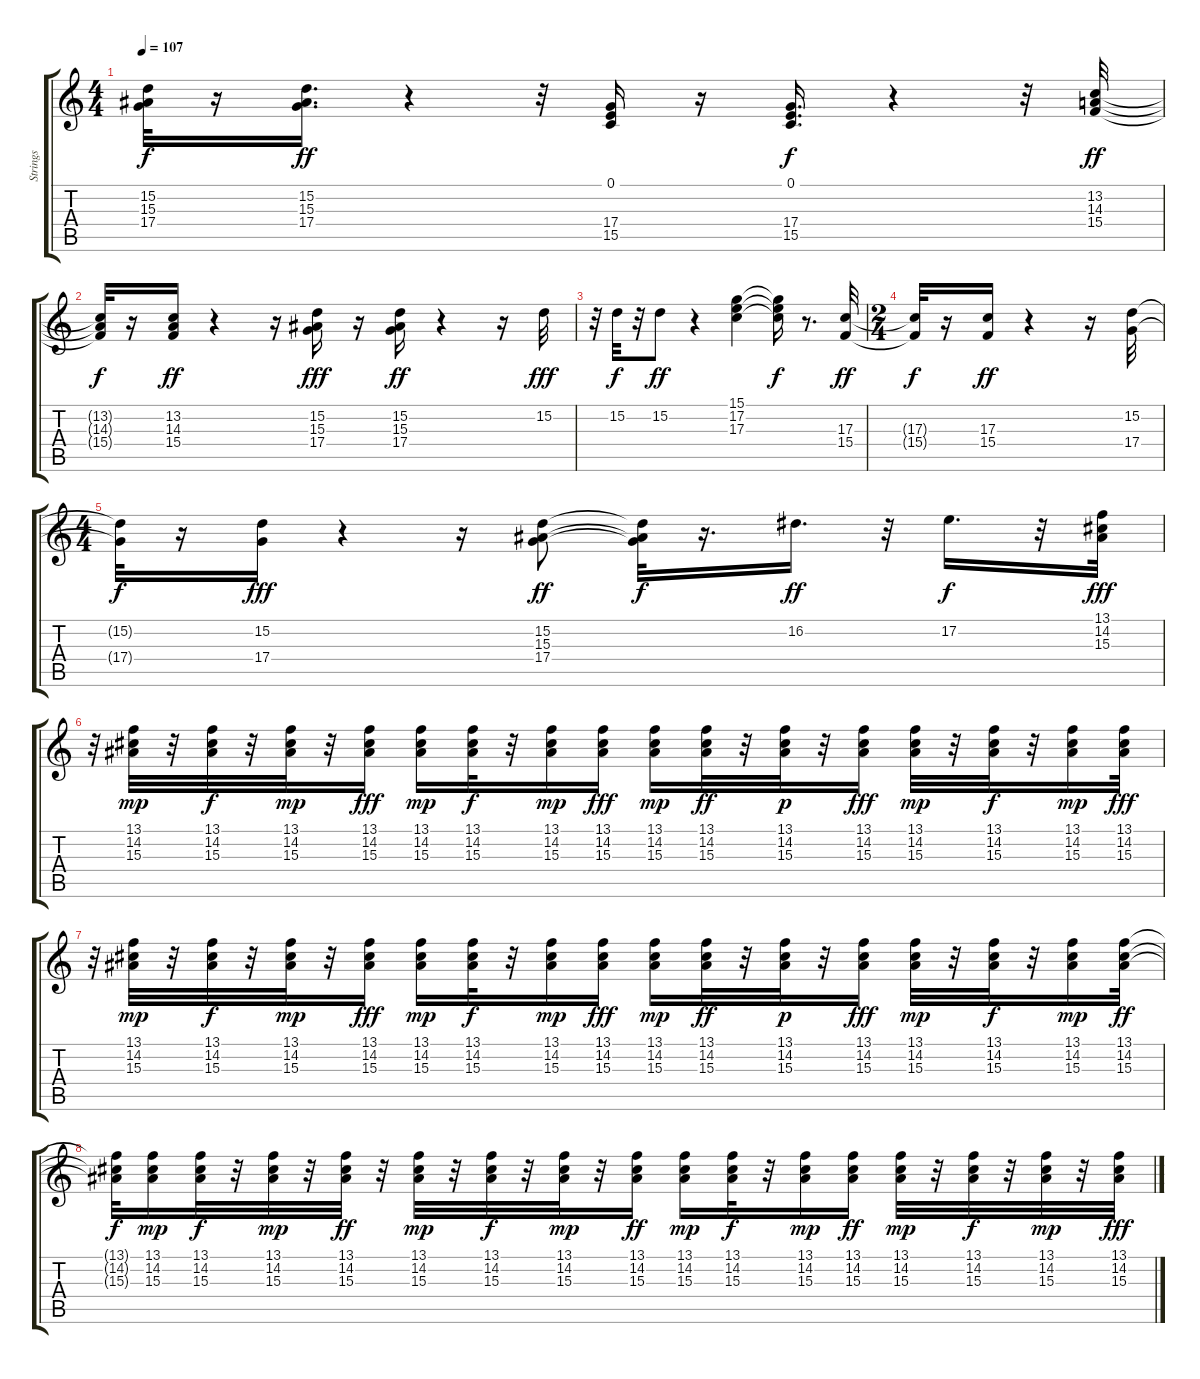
\track ("Strings" "Strings") {instrument stringensemble1}
\staff {score tabs}
\tuning (E4 B3 G3 D3 A2 E2) {hide}
\ts (4 4)
\tempo 107
\clef g2
\ks c
(15.2{t} 15.3{t} 17.4{t}).32{dy f} r.16 (15.2 15.3 17.4).16{d dy ff} r.4 r.32 (0.1 17.4 15.5).16 r.16 (0.1 17.4 15.5).16{d dy f} r.4 r.32 (13.2 14.3 15.4).32{dy ff} |
(13.2{t} 14.3{t} 15.4{t}).32{dy f} r.16 (13.2 14.3 15.4).16{dy ff} r.4 r.16 (15.2 15.3 17.4).16{dy fff} r.16 (15.2 15.3 17.4).16{dy ff} r.4 r.16 15.2.32{dy fff} |
r.32 15.2.32{dy f} r.32 15.2.8{dy ff} r.4 (15.1 17.2 17.3).4 (15.1{t} 17.2{t} 17.3{t}).16{dy f} r.8{d} (17.3 15.4).32{dy ff} |
\ts (2 4)
(17.3{t} 15.4{t}).32{dy f} r.16 (17.3 15.4).16{dy ff} r.4 r.16 (15.2 17.4).32 |
\ts (4 4)
(15.2{t} 17.4{t}).32{dy f} r.16 (15.2 17.4).16{dy fff} r.4 r.16 (15.2 15.3 17.4).8{dy ff} (15.2{t} 15.3{t} 17.4{t}).32{dy f} r.16{d} 16.2.16{d dy ff} r.32 17.2.16{d dy f} r.32 (13.1 14.2 15.3).32{dy fff} |
r.32 (13.1 14.2 15.3).32{dy mp} r.32 (13.1 14.2 15.3).32{dy f} r.32 (13.1 14.2 15.3).32{dy mp} r.32 (13.1 14.2 15.3).16{dy fff} (13.1 14.2 15.3).16{dy mp} (13.1 14.2 15.3).32{dy f} r.32 (13.1 14.2 15.3).16{dy mp} (13.1 14.2 15.3).16{dy fff} (13.1 14.2 15.3).16{dy mp} (13.1 14.2 15.3).32{dy ff} r.32 (13.1 14.2 15.3).32{dy p} r.32 (13.1 14.2 15.3).16{dy fff} (13.1 14.2 15.3).32{dy mp} r.32 (13.1 14.2 15.3).32{dy f} r.32 (13.1 14.2 15.3).16{dy mp} (13.1 14.2 15.3).32{dy fff} |
r.32 (13.1 14.2 15.3).32{dy mp} r.32 (13.1 14.2 15.3).32{dy f} r.32 (13.1 14.2 15.3).32{dy mp} r.32 (13.1 14.2 15.3).16{dy fff} (13.1 14.2 15.3).16{dy mp} (13.1 14.2 15.3).32{dy f} r.32 (13.1 14.2 15.3).16{dy mp} (13.1 14.2 15.3).16{dy fff} (13.1 14.2 15.3).16{dy mp} (13.1 14.2 15.3).32{dy ff} r.32 (13.1 14.2 15.3).32{dy p} r.32 (13.1 14.2 15.3).16{dy fff} (13.1 14.2 15.3).32{dy mp} r.32 (13.1 14.2 15.3).32{dy f} r.32 (13.1 14.2 15.3).16{dy mp} (13.1 14.2 15.3).32{dy ff} |
(13.1{t} 14.2{t} 15.3{t}).32{dy f} (13.1 14.2 15.3).16{dy mp} (13.1 14.2 15.3).32{dy f} r.32 (13.1 14.2 15.3).32{dy mp} r.32 (13.1 14.2 15.3).32{dy ff} r.32 (13.1 14.2 15.3).32{dy mp} r.32 (13.1 14.2 15.3).32{dy f} r.32 (13.1 14.2 15.3).32{dy mp} r.32 (13.1 14.2 15.3).16{dy ff} (13.1 14.2 15.3).16{dy mp} (13.1 14.2 15.3).32{dy f} r.32 (13.1 14.2 15.3).16{dy mp} (13.1 14.2 15.3).16{dy ff} (13.1 14.2 15.3).32{dy mp} r.32 (13.1 14.2 15.3).32{dy f} r.32 (13.1 14.2 15.3).32{dy mp} r.32 (13.1 14.2 15.3).32{dy fff}
